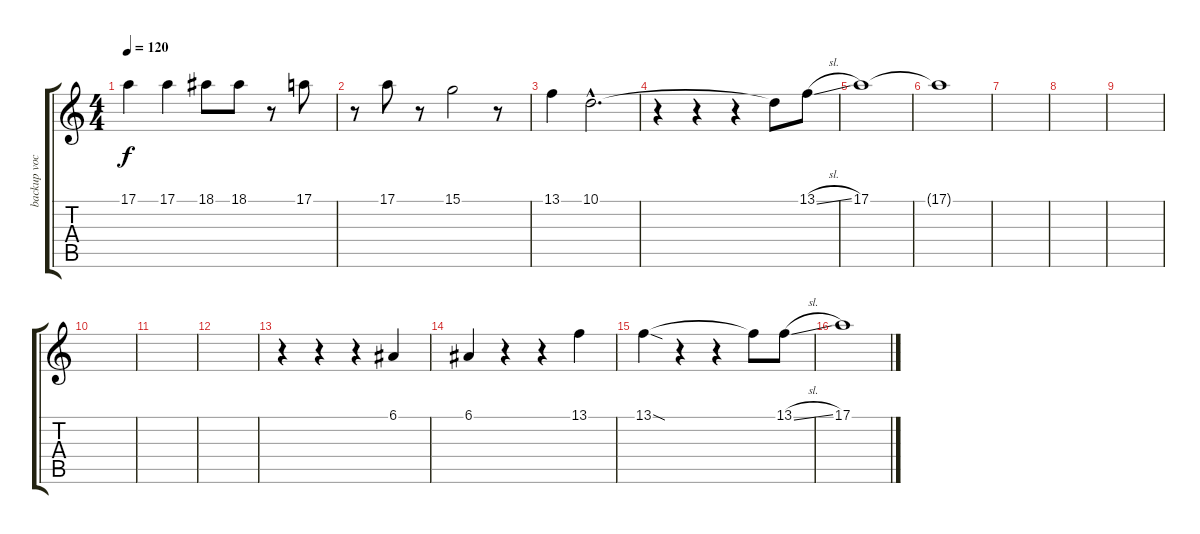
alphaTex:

\track ("backup vocals" "backup voc") {instrument lead6voice}
\staff {score tabs}
\tuning (E4 B3 G3 D3 A2 E2) {hide}
\ts (4 4)
\tempo 120
\clef g2
\ks c
17.1.4{dy f} 17.1.4 18.1.8 18.1.8 r.8 17.1.8 |
r.8 17.1.8 r.8 15.1.2 r.8 |
13.1.4 10.1{hac}.2{d} |
r.4 r.4 r.4 10.1{t}.8 13.1{sl}.8 |
17.1.1 |
17.1{t}.1 |
|
|
|
|
|
|
r.4 r.4 r.4 6.1.4 |
6.1.4 r.4 r.4 13.1.4 |
13.1{sod}.4 r.4 r.4 13.1{t}.8 13.1{sl}.8 |
17.1.1
